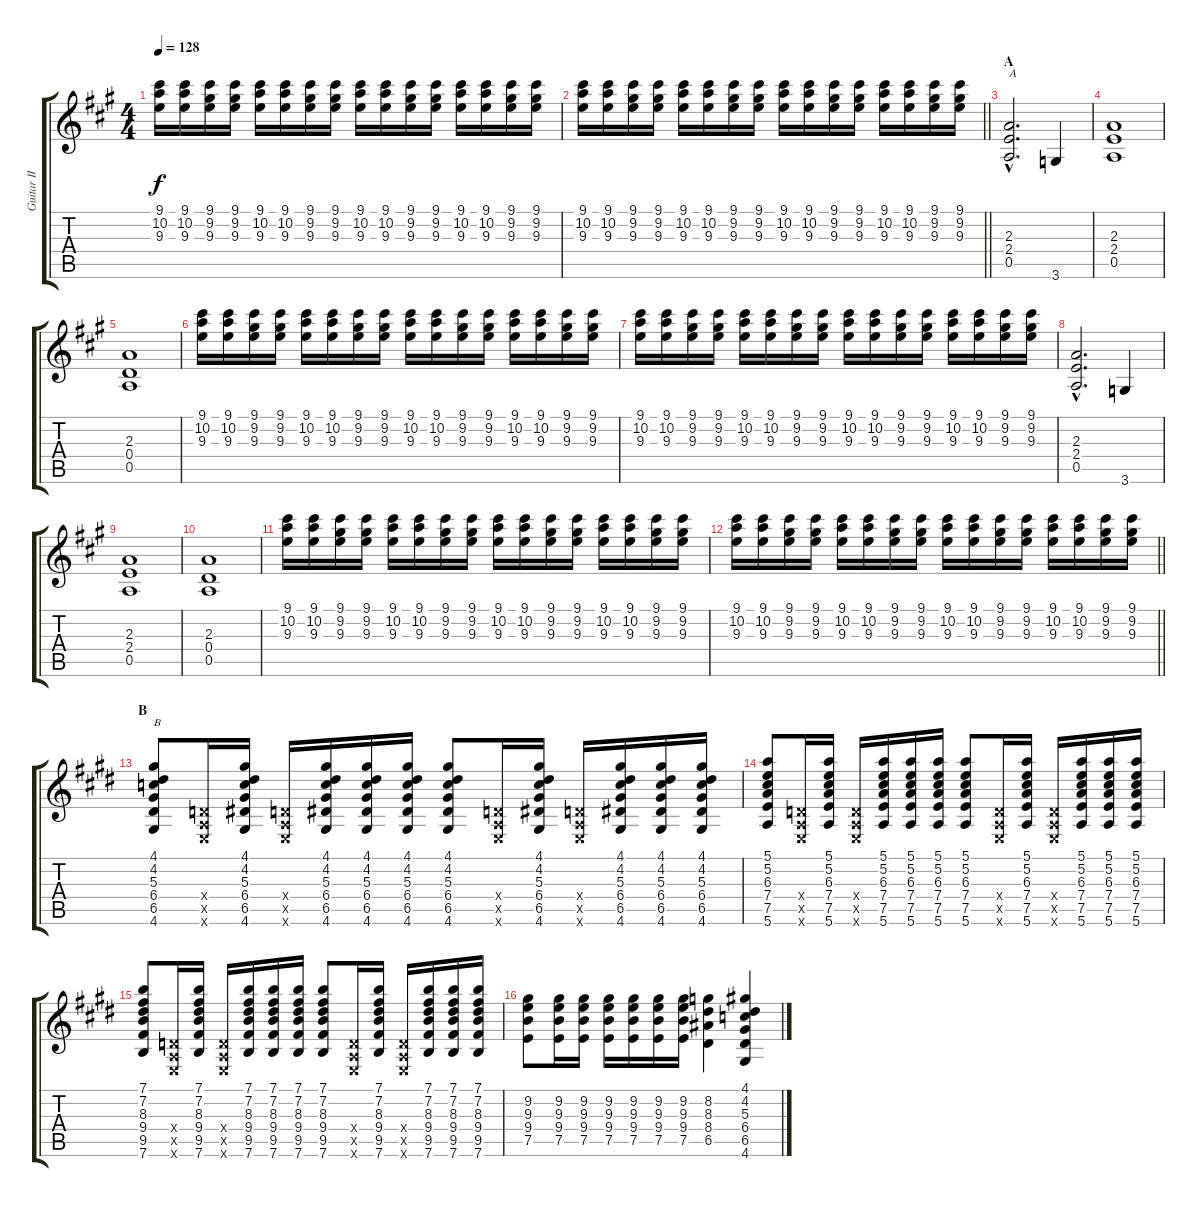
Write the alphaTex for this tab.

\track ("Guitar II" "Guitar II") {instrument distortionguitar}
\staff {score tabs}
\tuning (E4 B3 G3 D3 A2 E2) {hide}
\ts (4 4)
\tempo 128
\clef g2
\ks a
(9.1 10.2 9.3).16{dy f} (9.1 10.2 9.3).16 (9.1 9.2 9.3).16 (9.1 9.2 9.3).16 (9.1 10.2 9.3).16 (9.1 10.2 9.3).16 (9.1 9.2 9.3).16 (9.1 9.2 9.3).16 (9.1 10.2 9.3).16 (9.1 10.2 9.3).16 (9.1 9.2 9.3).16 (9.1 9.2 9.3).16 (9.1 10.2 9.3).16 (9.1 10.2 9.3).16 (9.1 9.2 9.3).16 (9.1 9.2 9.3).16 |
\barLineRight lightlight
(9.1 10.2 9.3).16 (9.1 10.2 9.3).16 (9.1 9.2 9.3).16 (9.1 9.2 9.3).16 (9.1 10.2 9.3).16 (9.1 10.2 9.3).16 (9.1 9.2 9.3).16 (9.1 9.2 9.3).16 (9.1 10.2 9.3).16 (9.1 10.2 9.3).16 (9.1 9.2 9.3).16 (9.1 9.2 9.3).16 (9.1 10.2 9.3).16 (9.1 10.2 9.3).16 (9.1 9.2 9.3).16 (9.1 9.2 9.3).16 |
\section ("" "A")
(2.3{hac} 2.4{hac} 0.5{hac}).2{d txt "A"} 3.6.4 |
(2.3 2.4 0.5).1 |
(2.3 0.4 0.5).1 |
(9.1 10.2 9.3).16 (9.1 10.2 9.3).16 (9.1 9.2 9.3).16 (9.1 9.2 9.3).16 (9.1 10.2 9.3).16 (9.1 10.2 9.3).16 (9.1 9.2 9.3).16 (9.1 9.2 9.3).16 (9.1 10.2 9.3).16 (9.1 10.2 9.3).16 (9.1 9.2 9.3).16 (9.1 9.2 9.3).16 (9.1 10.2 9.3).16 (9.1 10.2 9.3).16 (9.1 9.2 9.3).16 (9.1 9.2 9.3).16 |
(9.1 10.2 9.3).16 (9.1 10.2 9.3).16 (9.1 9.2 9.3).16 (9.1 9.2 9.3).16 (9.1 10.2 9.3).16 (9.1 10.2 9.3).16 (9.1 9.2 9.3).16 (9.1 9.2 9.3).16 (9.1 10.2 9.3).16 (9.1 10.2 9.3).16 (9.1 9.2 9.3).16 (9.1 9.2 9.3).16 (9.1 10.2 9.3).16 (9.1 10.2 9.3).16 (9.1 9.2 9.3).16 (9.1 9.2 9.3).16 |
(2.3{hac} 2.4{hac} 0.5{hac}).2{d} 3.6.4 |
(2.3 2.4 0.5).1 |
(2.3 0.4 0.5).1 |
(9.1 10.2 9.3).16 (9.1 10.2 9.3).16 (9.1 9.2 9.3).16 (9.1 9.2 9.3).16 (9.1 10.2 9.3).16 (9.1 10.2 9.3).16 (9.1 9.2 9.3).16 (9.1 9.2 9.3).16 (9.1 10.2 9.3).16 (9.1 10.2 9.3).16 (9.1 9.2 9.3).16 (9.1 9.2 9.3).16 (9.1 10.2 9.3).16 (9.1 10.2 9.3).16 (9.1 9.2 9.3).16 (9.1 9.2 9.3).16 |
\barLineRight lightlight
(9.1 10.2 9.3).16 (9.1 10.2 9.3).16 (9.1 9.2 9.3).16 (9.1 9.2 9.3).16 (9.1 10.2 9.3).16 (9.1 10.2 9.3).16 (9.1 9.2 9.3).16 (9.1 9.2 9.3).16 (9.1 10.2 9.3).16 (9.1 10.2 9.3).16 (9.1 9.2 9.3).16 (9.1 9.2 9.3).16 (9.1 10.2 9.3).16 (9.1 10.2 9.3).16 (9.1 9.2 9.3).16 (9.1 9.2 9.3).16 |
\section ("" "B")
\ks e
(4.1 4.2 5.3 6.4 6.5 4.6).8{txt "B"} (0.4{x} 0.5{x} 0.6{x}).16 (4.1 4.2 5.3 6.4 6.5 4.6).16 (0.4{x} 0.5{x} 0.6{x}).16 (4.1 4.2 5.3 6.4 6.5 4.6).16 (4.1 4.2 5.3 6.4 6.5 4.6).16 (4.1 4.2 5.3 6.4 6.5 4.6).16 (4.1 4.2 5.3 6.4 6.5 4.6).8 (0.4{x} 0.5{x} 0.6{x}).16 (4.1 4.2 5.3 6.4 6.5 4.6).16 (0.4{x} 0.5{x} 0.6{x}).16 (4.1 4.2 5.3 6.4 6.5 4.6).16 (4.1 4.2 5.3 6.4 6.5 4.6).16 (4.1 4.2 5.3 6.4 6.5 4.6).16 |
(5.1 5.2 6.3 7.4 7.5 5.6).8 (0.4{x} 0.5{x} 0.6{x}).16 (5.1 5.2 6.3 7.4 7.5 5.6).16 (0.4{x} 0.5{x} 0.6{x}).16 (5.1 5.2 6.3 7.4 7.5 5.6).16 (5.1 5.2 6.3 7.4 7.5 5.6).16 (5.1 5.2 6.3 7.4 7.5 5.6).16 (5.1 5.2 6.3 7.4 7.5 5.6).8 (0.4{x} 0.5{x} 0.6{x}).16 (5.1 5.2 6.3 7.4 7.5 5.6).16 (0.4{x} 0.5{x} 0.6{x}).16 (5.1 5.2 6.3 7.4 7.5 5.6).16 (5.1 5.2 6.3 7.4 7.5 5.6).16 (5.1 5.2 6.3 7.4 7.5 5.6).16 |
(7.1 7.2 8.3 9.4 9.5 7.6).8 (0.4{x} 0.5{x} 0.6{x}).16 (7.1 7.2 8.3 9.4 9.5 7.6).16 (0.4{x} 0.5{x} 0.6{x}).16 (7.1 7.2 8.3 9.4 9.5 7.6).16 (7.1 7.2 8.3 9.4 9.5 7.6).16 (7.1 7.2 8.3 9.4 9.5 7.6).16 (7.1 7.2 8.3 9.4 9.5 7.6).8 (0.4{x} 0.5{x} 0.6{x}).16 (7.1 7.2 8.3 9.4 9.5 7.6).16 (0.4{x} 0.5{x} 0.6{x}).16 (7.1 7.2 8.3 9.4 9.5 7.6).16 (7.1 7.2 8.3 9.4 9.5 7.6).16 (7.1 7.2 8.3 9.4 9.5 7.6).16 |
(9.2 9.3 9.4 7.5).8 (9.2 9.3 9.4 7.5).16 (9.2 9.3 9.4 7.5).16 (9.2 9.3 9.4 7.5).16 (9.2 9.3 9.4 7.5).16 (9.2 9.3 9.4 7.5).16 (9.2 9.3 9.4 7.5).16 (8.2 8.3 8.4 6.5).4 (4.1 4.2 5.3 6.4 6.5 4.6).4
